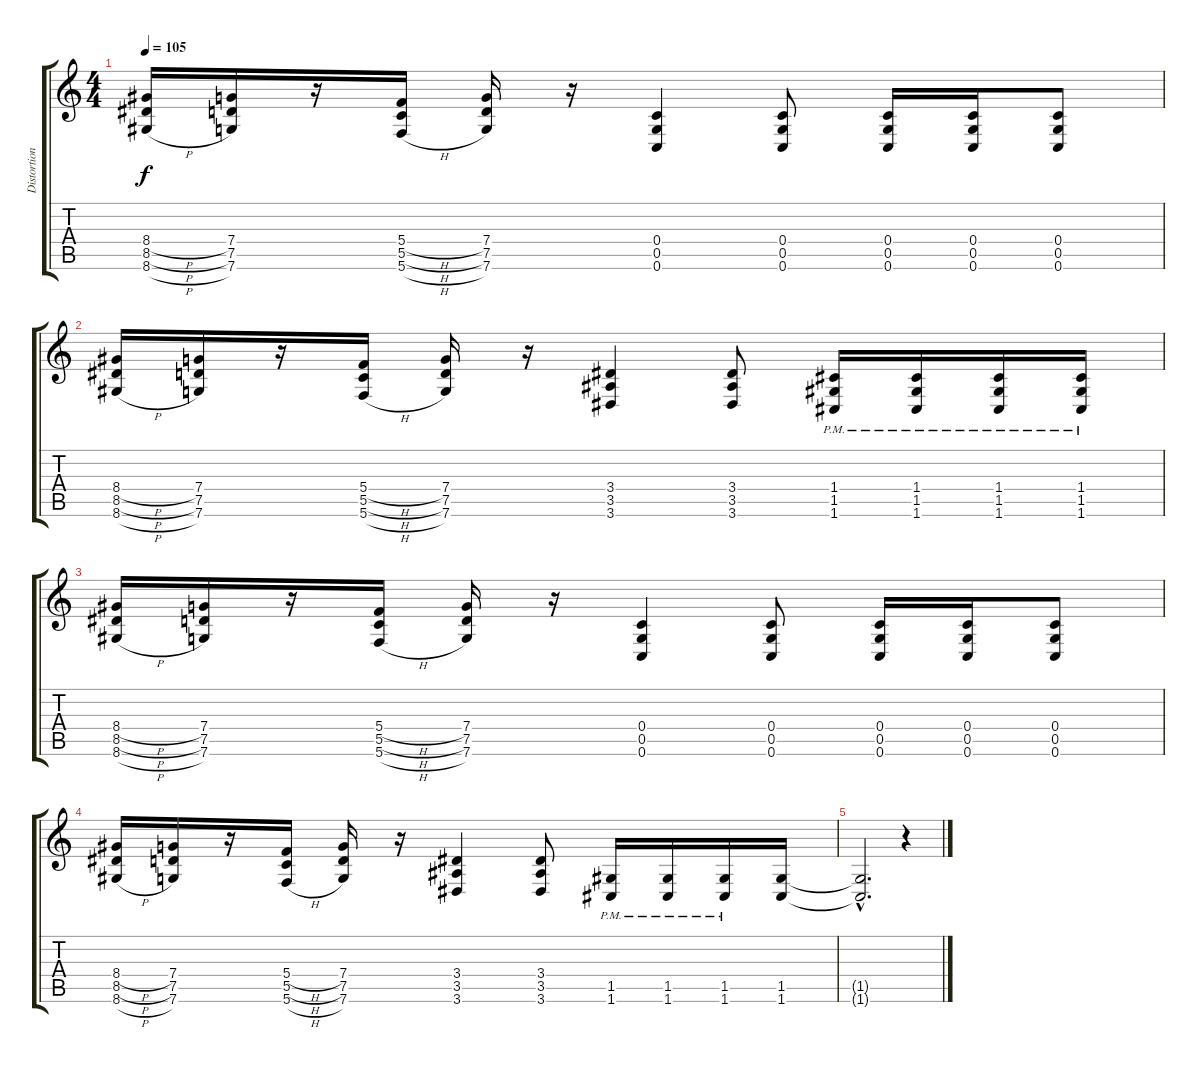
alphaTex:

\track ("Distortion Guitar" "Distortion") {instrument distortionguitar}
\staff {score tabs}
\tuning (D4 A3 F3 C3 G2 C2) {hide}
\ts (4 4)
\tempo 105
\clef g2
\ks c
(8.4{h} 8.5{h} 8.6{h}).16{dy f} (7.4 7.5 7.6).16 r.16 (5.4{h} 5.5{h} 5.6{h}).16 (7.4 7.5 7.6).16 r.16 (0.4 0.5 0.6).4 (0.4 0.5 0.6).8 (0.4 0.5 0.6).16 (0.4 0.5 0.6).16 (0.4 0.5 0.6).8 |
(8.4{h} 8.5{h} 8.6{h}).16 (7.4 7.5 7.6).16 r.16 (5.4{h} 5.5{h} 5.6{h}).16 (7.4 7.5 7.6).16 r.16 (3.4 3.5 3.6).4 (3.4 3.5 3.6).8 (1.4{pm} 1.5{pm} 1.6{pm}).16 (1.4{pm} 1.5{pm} 1.6{pm}).16 (1.4{pm} 1.5{pm} 1.6{pm}).16 (1.4{pm} 1.5{pm} 1.6{pm}).16 |
(8.4{h} 8.5{h} 8.6{h}).16 (7.4 7.5 7.6).16 r.16 (5.4{h} 5.5{h} 5.6{h}).16 (7.4 7.5 7.6).16 r.16 (0.4 0.5 0.6).4 (0.4 0.5 0.6).8 (0.4 0.5 0.6).16 (0.4 0.5 0.6).16 (0.4 0.5 0.6).8 |
(8.4{h} 8.5{h} 8.6{h}).16 (7.4 7.5 7.6).16 r.16 (5.4{h} 5.5{h} 5.6{h}).16 (7.4 7.5 7.6).16 r.16 (3.4 3.5 3.6).4 (3.4 3.5 3.6).8 (1.5{pm} 1.6{pm}).16 (1.5{pm} 1.6{pm}).16 (1.5{pm} 1.6{pm}).16 (1.5 1.6).16{volume 5} |
(1.5{hac t} 1.6{hac t}).2{d} r.4
